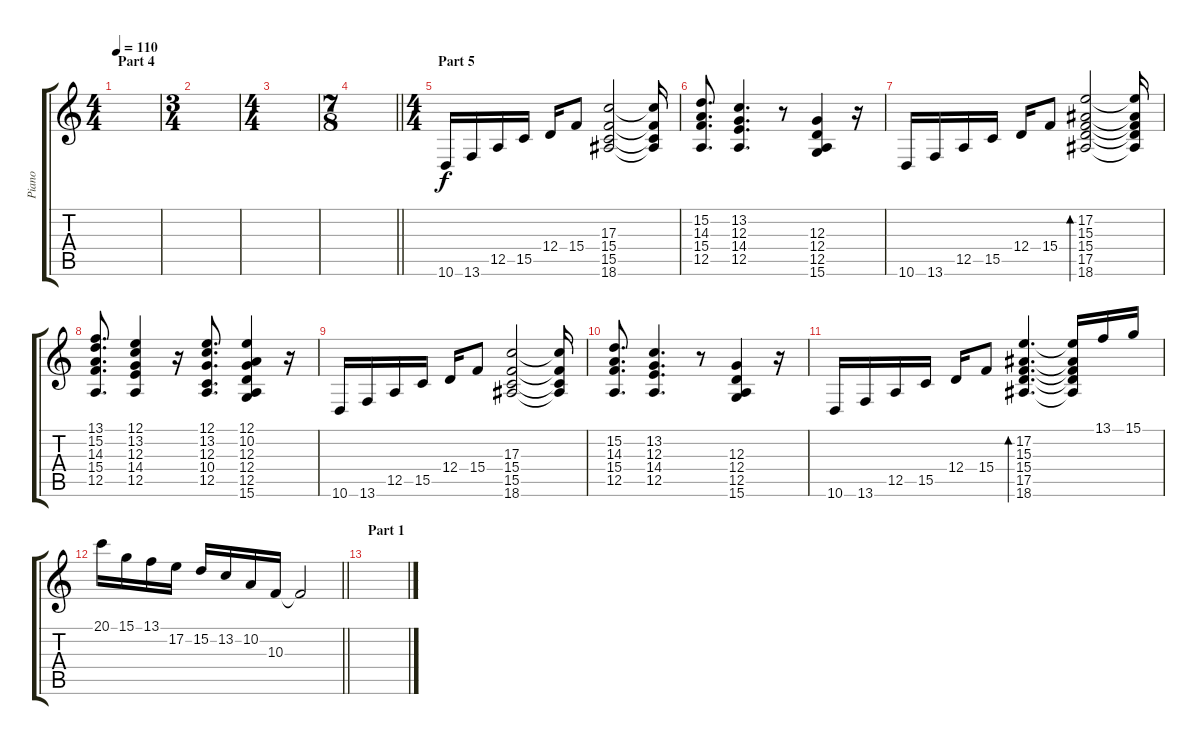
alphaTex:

\track ("Piano" "Piano") {instrument acousticgrandpiano}
\staff {score tabs}
\tuning (E4 B3 G3 D3 A2 E2) {hide}
\ts (4 4)
\section ("" "Part 4")
\tempo 110
\clef g2
\ks c
|
\ts (3 4)
|
\ts (4 4)
|
\ts (7 8)
\barLineRight lightlight
|
\ts (4 4)
\section ("" "Part 5")
10.6.16 13.6.16 12.5.16 15.5.16 12.4.16 15.4.8 (17.3 15.4 15.5 18.6).2 (17.3{t} 15.4{t} 15.5{t} 18.6{t}).16 |
(15.2 14.3 15.4 12.5).8{d} (13.2 12.3 14.4 12.5).4{d} r.8 (12.3 12.4 12.5 15.6).4 r.16 |
10.6.16 13.6.16 12.5.16 15.5.16 12.4.16 15.4.8 (17.2 15.3 15.4 17.5 18.6).2{bd 120} (17.2{t} 15.3{t} 15.4{t} 17.5{t} 18.6{t}).16 |
(13.1 15.2 14.3 15.4 12.5).8{d} (12.1 13.2 12.3 14.4 12.5).4 r.16 (12.1 13.2 12.3 10.4 12.5).8{d} (12.1 10.2 12.3 12.4 12.5 15.6).4 r.16 |
10.6.16 13.6.16 12.5.16 15.5.16 12.4.16 15.4.8 (17.3 15.4 15.5 18.6).2 (17.3{t} 15.4{t} 15.5{t} 18.6{t}).16 |
(15.2 14.3 15.4 12.5).8{d} (13.2 12.3 14.4 12.5).4{d} r.8 (12.3 12.4 12.5 15.6).4 r.16 |
10.6.16 13.6.16 12.5.16 15.5.16 12.4.16 15.4.8 (17.2 15.3 15.4 17.5 18.6).4{d bd 120} (17.2{t} 15.3{t} 15.4{t} 17.5{t} 18.6{t}).16 13.1.16 15.1.16 |
\barLineRight lightlight
20.1.16 15.1.16 13.1.16 17.2.16 15.2.16 13.2.16 10.2.16 10.3.16 10.3{t}.2 |
\section ("" "Part 1")
